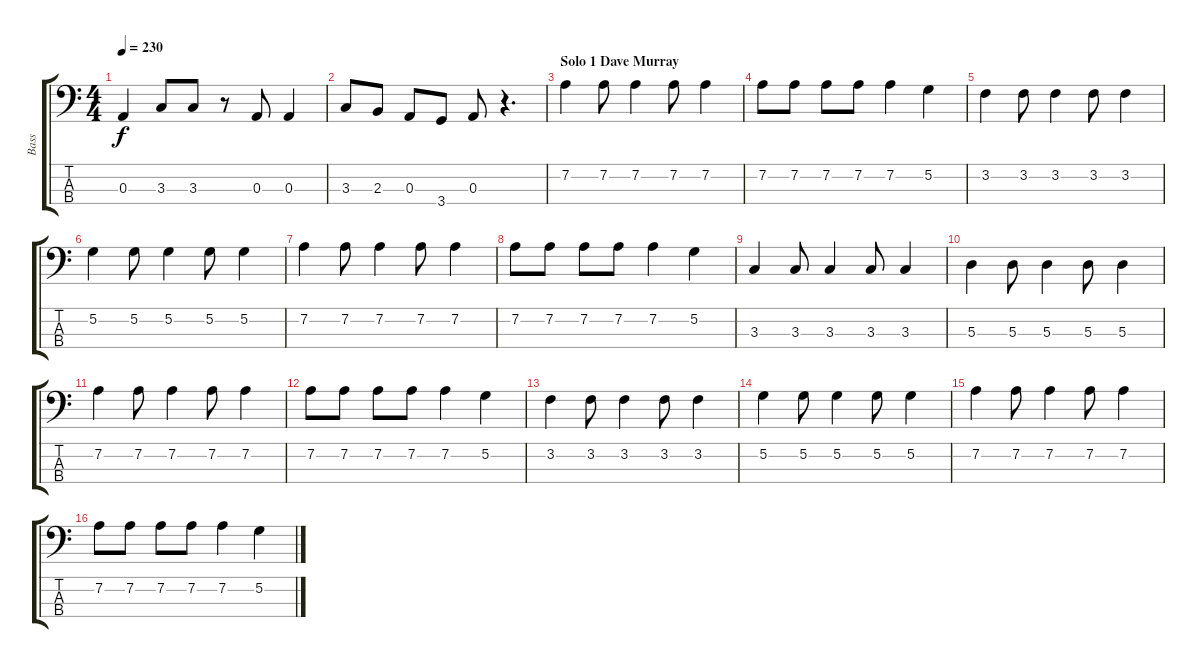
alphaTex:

\track ("Bass" "Bass") {instrument electricbassfinger}
\staff {score tabs}
\tuning (G2 D2 A1 E1) {hide}
\ts (4 4)
\tempo 230
\clef f4
\ks c
0.3.4{dy f} 3.3.8 3.3.8 r.8 0.3.8 0.3.4 |
3.3.8 2.3.8 0.3.8 3.4.8 0.3.8 r.4{d} |
\section ("" "Solo 1 Dave Murray")
7.2.4 7.2.8 7.2.4 7.2.8 7.2.4 |
7.2.8 7.2.8 7.2.8 7.2.8 7.2.4 5.2.4 |
3.2.4 3.2.8 3.2.4 3.2.8 3.2.4 |
5.2.4 5.2.8 5.2.4 5.2.8 5.2.4 |
7.2.4 7.2.8 7.2.4 7.2.8 7.2.4 |
7.2.8 7.2.8 7.2.8 7.2.8 7.2.4 5.2.4 |
3.3.4 3.3.8 3.3.4 3.3.8 3.3.4 |
5.3.4 5.3.8 5.3.4 5.3.8 5.3.4 |
7.2.4 7.2.8 7.2.4 7.2.8 7.2.4 |
7.2.8 7.2.8 7.2.8 7.2.8 7.2.4 5.2.4 |
3.2.4 3.2.8 3.2.4 3.2.8 3.2.4 |
5.2.4 5.2.8 5.2.4 5.2.8 5.2.4 |
7.2.4 7.2.8 7.2.4 7.2.8 7.2.4 |
7.2.8 7.2.8 7.2.8 7.2.8 7.2.4 5.2.4
